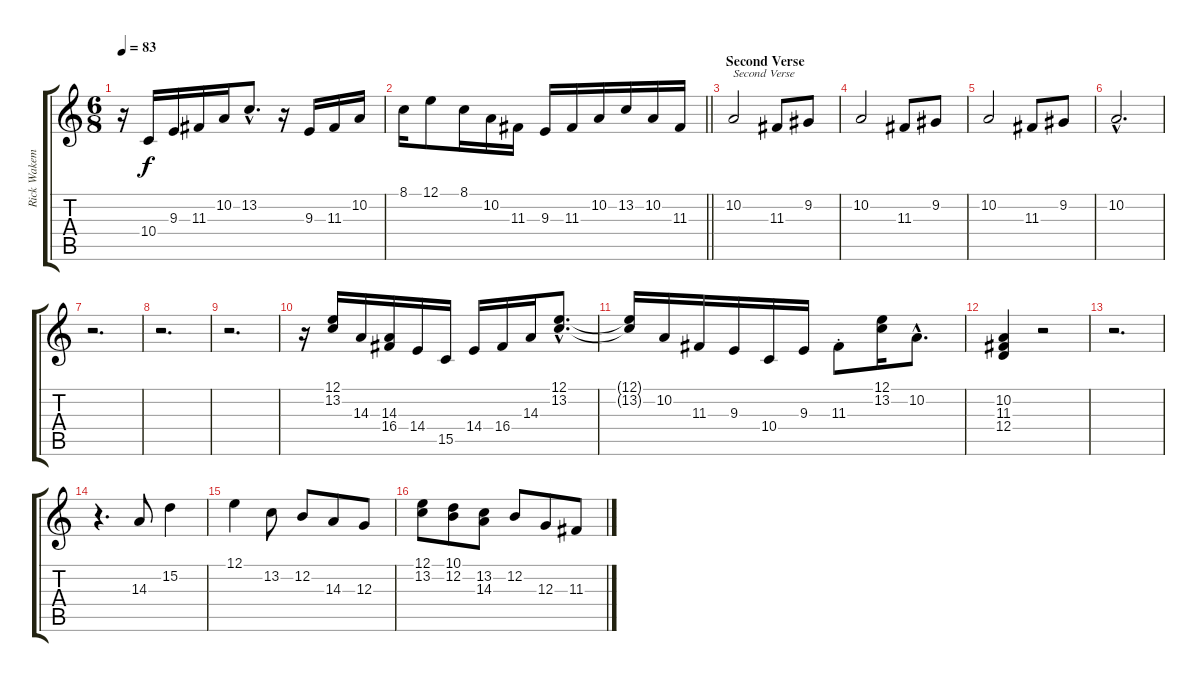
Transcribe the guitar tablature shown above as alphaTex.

\track ("Rick Wakeman 2" "Rick Wakem") {instrument synthstrings2}
\staff {score tabs}
\tuning (E4 B3 G3 D3 A2 E2) {hide}
\ts (6 8)
\tempo 83
\clef g2
\ks c
r.16{dy f} 10.4.16 9.3.16 11.3.16 10.2.16 13.2{hac}.8{d} r.16 9.3.16 11.3.16 10.2.16 |
\barLineRight lightlight
8.1.16 12.1.8 8.1.16 10.2.16 11.3.16 9.3.16 11.3.16 10.2.16 13.2.16 10.2.16 11.3.16 |
\section ("" "Second Verse")
10.2.2{txt "Second Verse"} 11.3.8 9.2.8 |
10.2.2 11.3.8 9.2.8 |
10.2.2 11.3.8 9.2.8 |
10.2{hac}.2{d} |
r.2{d} |
r.2{d} |
r.2{d} |
r.16 (12.1 13.2).16 14.3.16 (14.3 16.4).16 14.4.16 15.5.16 14.4.16 16.4.16 14.3.16 (12.1{hac} 13.2{hac}).8{d} |
(12.1{t} 13.2{t}).16 10.2.16 11.3.16 9.3.16 10.4.16 9.3.16 11.3{st}.8 (12.1 13.2).16 10.2{hac}.8{d} |
(10.2 11.3 12.4).4 r.2 |
r.2{d} |
r.4{d} 14.3.8 15.2.4 |
12.1.4 13.2.8 12.2.8 14.3.8 12.3.8 |
(12.1 13.2).8 (10.1 12.2).8 (13.2 14.3).8 12.2.8 12.3.8 11.3.8
